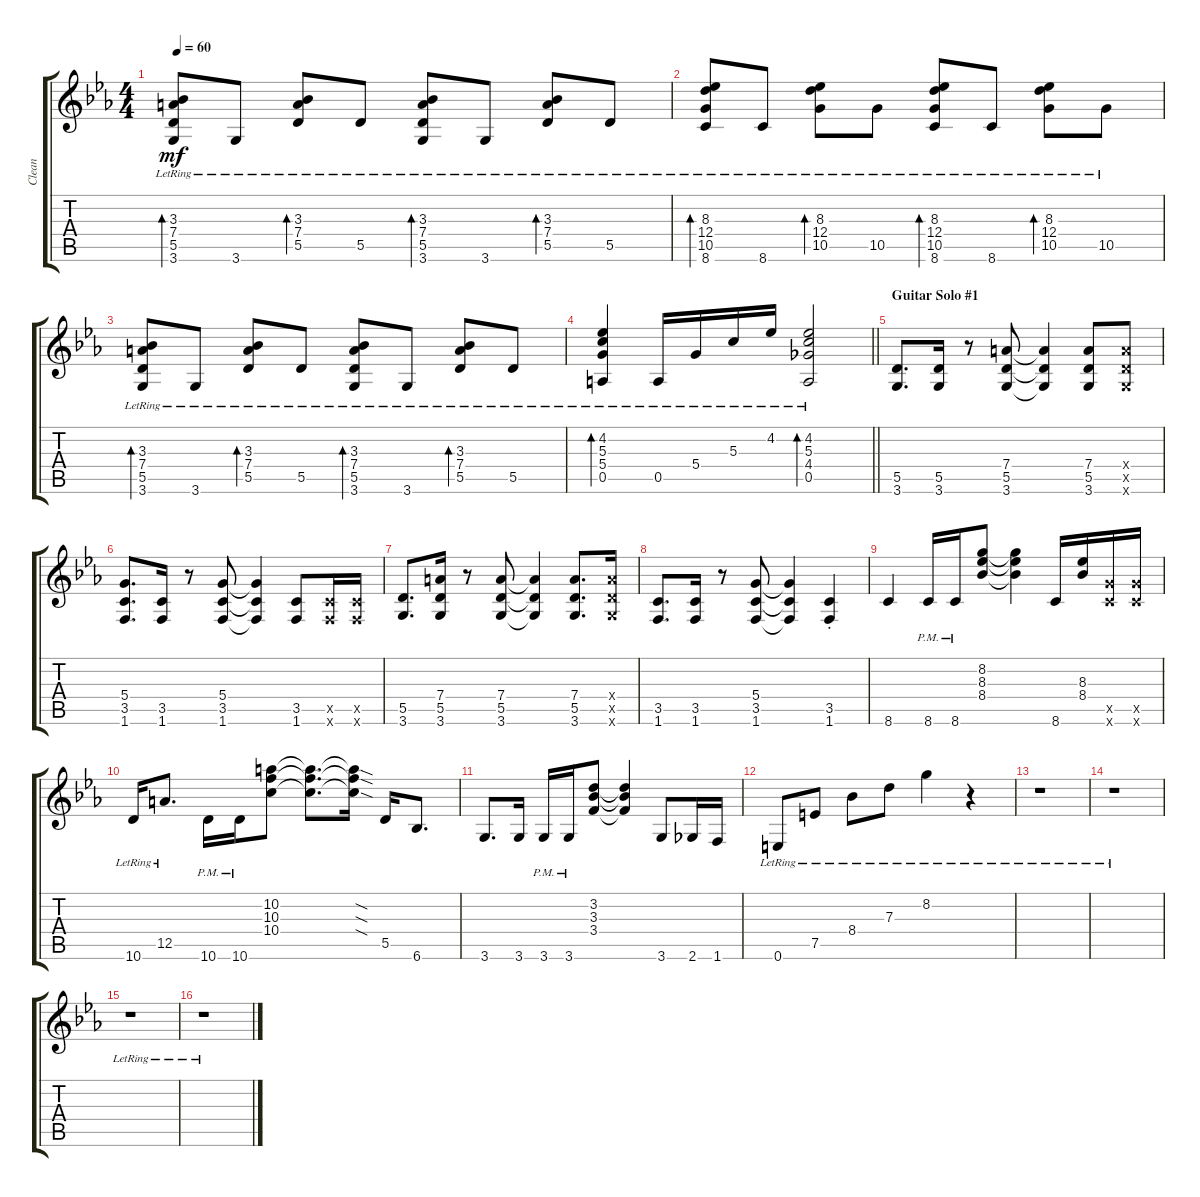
\track ("Clean" "Clean") {instrument electricguitarclean}
\staff {score tabs}
\tuning (E4 B3 G3 D3 A2 E2) {hide}
\ts (4 4)
\tempo 60
\clef g2
\ks eb
(3.3{lr} 7.4{lr} 5.5{lr} 3.6{lr}).8{bd 30 dy mf} 3.6{lr}.8 (3.3{lr} 7.4{lr} 5.5{lr}).8{bd 30} 5.5{lr}.8 (3.3{lr} 7.4{lr} 5.5{lr} 3.6{lr}).8{bd 30} 3.6{lr}.8 (3.3{lr} 7.4{lr} 5.5{lr}).8{bd 30} 5.5{lr}.8 |
(8.3{lr} 12.4{lr} 10.5{lr} 8.6{lr}).8{bd 30} 8.6{lr}.8 (8.3{lr} 12.4{lr} 10.5{lr}).8{bd 30} 10.5{lr}.8 (8.3{lr} 12.4{lr} 10.5{lr} 8.6{lr}).8{bd 30} 8.6{lr}.8 (8.3{lr} 12.4{lr} 10.5{lr}).8{bd 30} 10.5{lr}.8 |
(3.3{lr} 7.4{lr} 5.5{lr} 3.6{lr}).8{bd 30} 3.6{lr}.8 (3.3{lr} 7.4{lr} 5.5{lr}).8{bd 30} 5.5{lr}.8 (3.3{lr} 7.4{lr} 5.5{lr} 3.6{lr}).8{bd 30} 3.6{lr}.8 (3.3{lr} 7.4{lr} 5.5{lr}).8{bd 30} 5.5{lr}.8 |
\barLineRight lightlight
(4.2{lr} 5.3{lr} 5.4{lr} 0.5{lr}).4{bd 30} 0.5{lr}.16 5.4{lr}.16 5.3{lr}.16 4.2{lr}.16 (4.2{lr} 5.3{lr} 4.4{lr} 0.5{lr}).2{bd 30} |
\section ("" "Guitar Solo #1")
(5.5 3.6).8{d} (5.5 3.6).16 r.8 (7.4 5.5 3.6).8 (7.4{t} 5.5{t} 3.6{t}).4 (7.4 5.5 3.6).8 (7.4{x} 5.5{x} 3.6{x}).8 |
(5.4 3.5 1.6).8{d} (3.5 1.6).16 r.8 (5.4 3.5 1.6).8 (5.4{t} 3.5{t} 1.6{t}).4 (3.5 1.6).8 (3.5{x} 1.6{x}).16 (3.5{x} 1.6{x}).16 |
(5.5 3.6).8{d} (7.4 5.5 3.6).16 r.8 (7.4 5.5 3.6).8 (7.4{t} 5.5{t} 3.6{t}).4 (7.4 5.5 3.6).8{d} (7.4{x} 5.5{x} 3.6{x}).16 |
(3.5 1.6).8{d} (3.5 1.6).16 r.8 (5.4 3.5 1.6).8 (5.4{t} 3.5{t} 1.6{t}).4 (3.5{st} 1.6{st}).4 |
8.6.4 8.6{pm}.16 8.6{pm}.16 (8.2 8.3 8.4).8 (8.2{t} 8.3{t} 8.4{t}).4 8.6.16 (8.3 8.4).16 (10.5{x} 8.6{x}).16 (10.5{x} 8.6{x}).16 |
10.6{lr}.16 12.5{lr}.8{d} 10.6{pm}.16 10.6{pm}.16 (10.2 10.3 10.4).8 (10.2{t} 10.3{t} 10.4{t}).8{d} (10.2{sod t} 10.3{sod t} 10.4{sod t}).16 5.5.16 6.6.8{d} |
3.6.8{d} 3.6.16 3.6{pm}.16 3.6{pm}.16 (3.2 3.3 3.4).8 (3.2{t} 3.3{t} 3.4{t}).4 3.6.8 2.6.16 1.6.16 |
0.6{lr}.8 7.5{lr}.8 8.4{lr}.8 7.3{lr}.8 8.2{lr}.4 r.4 |
r.1 |
r.1 |
r.1 |
r.1
